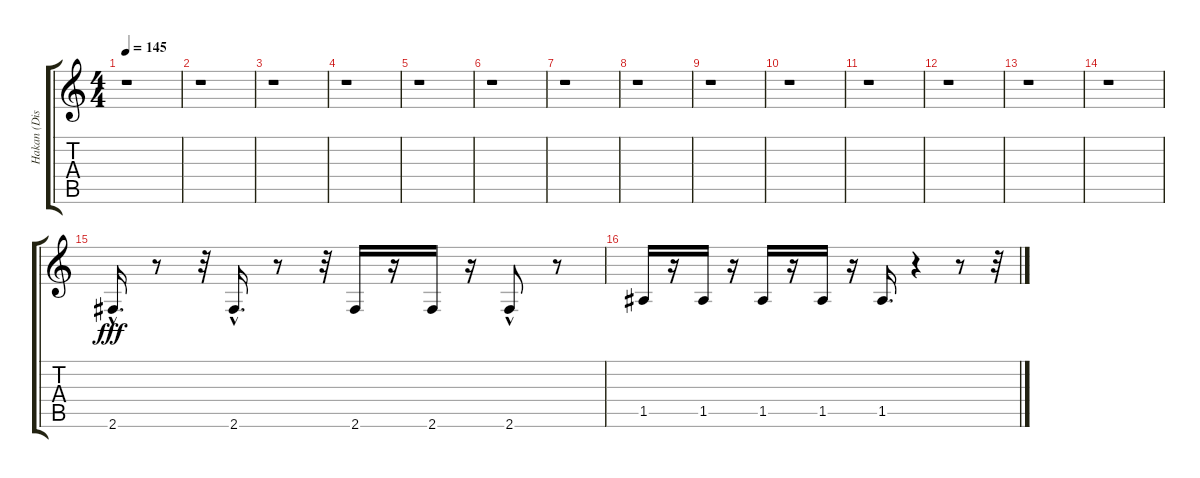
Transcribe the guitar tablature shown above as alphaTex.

\track ("Hakan (Distortion gitar)" "Hakan (Dis") {instrument distortionguitar}
\staff {score tabs}
\tuning (E4 B3 G3 D3 A2 E2) {hide}
\ts (4 4)
\tempo 145
\clef g2
\ks c
r.1{dy fff} |
r.1 |
r.1 |
r.1 |
r.1 |
r.1 |
r.1 |
r.1 |
r.1 |
r.1 |
r.1 |
r.1 |
r.1 |
r.1 |
2.6{hac}.16{d} r.8 r.32 2.6{hac}.16{d} r.8 r.32 2.6.16 r.16 2.6.16 r.16 2.6{hac}.8 r.8 |
1.5.16 r.16 1.5.16 r.16 1.5.16 r.16 1.5.16 r.16 1.5.16{d} r.4 r.8 r.32
